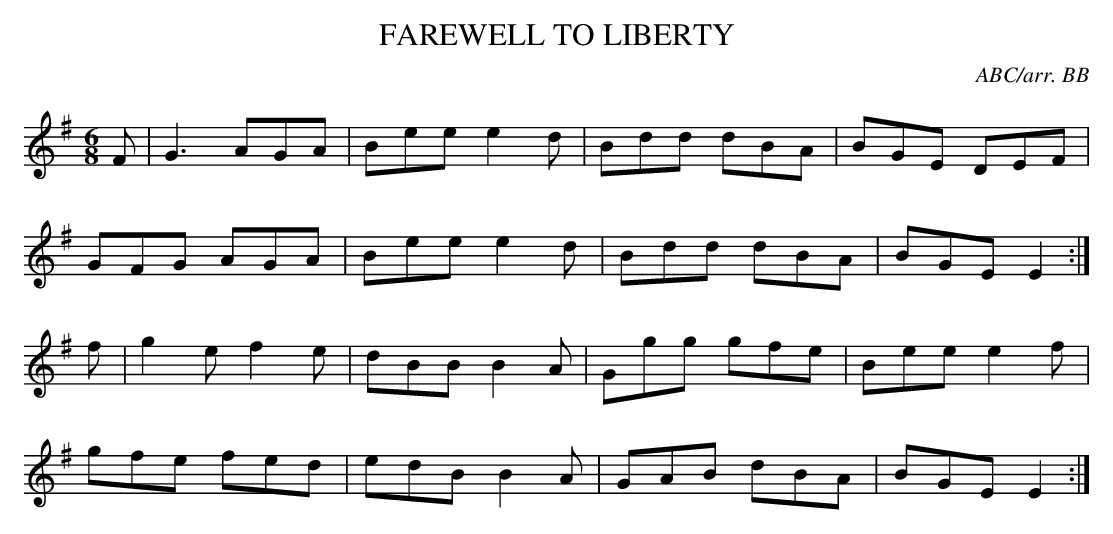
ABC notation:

X:1
T:FAREWELL TO LIBERTY
C:ABC/arr. BB
L:1/8
M:6/8
K:Em
F|G3 AGA|Bee e2d|Bdd dBA|BGE DEF|
GFG AGA|Bee e2d|Bdd dBA|BGE E2:|
f|g2e f2e|dBB B2A|Ggg gfe|Bee e2f|
gfe fed|edB B2A|GAB dBA|BGE E2:|
